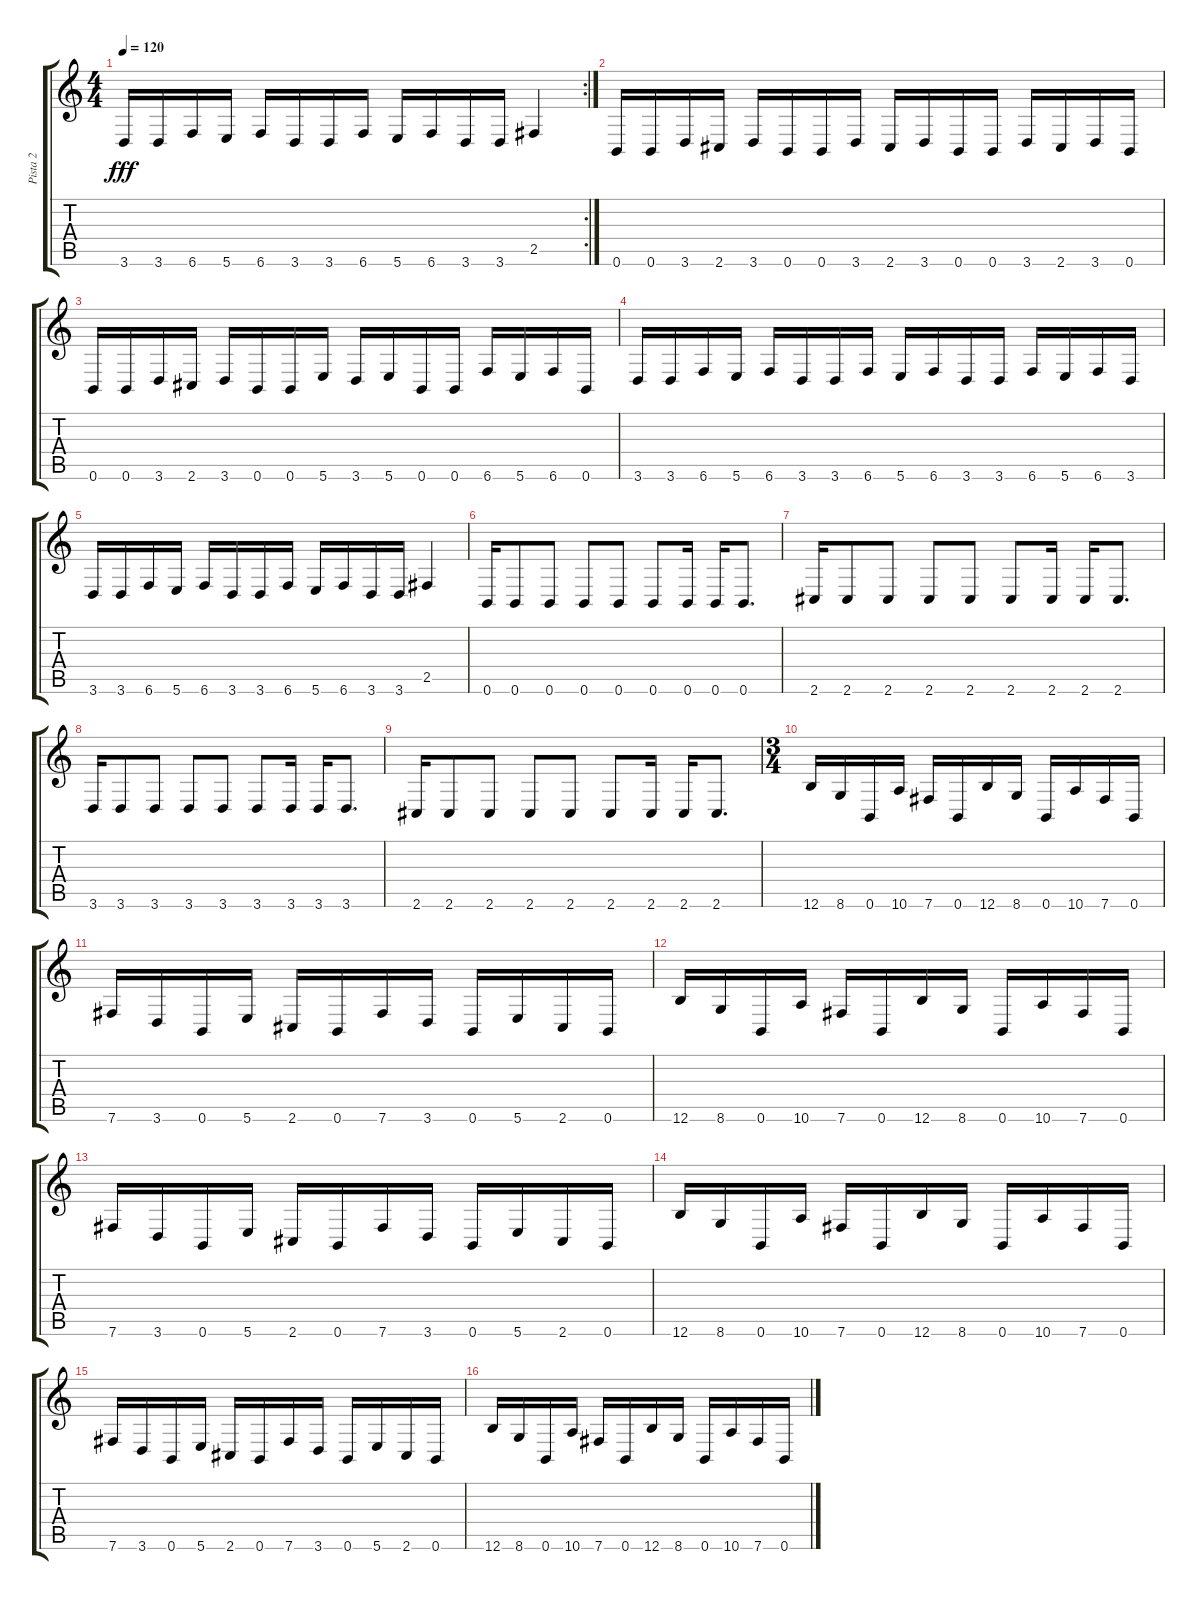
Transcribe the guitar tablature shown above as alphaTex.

\track ("Pista 2" "Pista 2") {instrument electricbassfinger}
\staff {score tabs}
\tuning (B3 Gb3 D3 A2 E2 B1) {hide}
\rc 2
\ts (4 4)
\tempo 120
\clef g2
\ks c
3.6.16{dy fff} 3.6.16 6.6.16 5.6.16 6.6.16 3.6.16 3.6.16 6.6.16 5.6.16 6.6.16 3.6.16 3.6.16 2.5.4 |
0.6.16 0.6.16 3.6.16 2.6.16 3.6.16 0.6.16 0.6.16 3.6.16 2.6.16 3.6.16 0.6.16 0.6.16 3.6.16 2.6.16 3.6.16 0.6.16 |
0.6.16 0.6.16 3.6.16 2.6.16 3.6.16 0.6.16 0.6.16 5.6.16 3.6.16 5.6.16 0.6.16 0.6.16 6.6.16 5.6.16 6.6.16 0.6.16 |
3.6.16 3.6.16 6.6.16 5.6.16 6.6.16 3.6.16 3.6.16 6.6.16 5.6.16 6.6.16 3.6.16 3.6.16 6.6.16 5.6.16 6.6.16 3.6.16 |
3.6.16 3.6.16 6.6.16 5.6.16 6.6.16 3.6.16 3.6.16 6.6.16 5.6.16 6.6.16 3.6.16 3.6.16 2.5.4 |
0.6.16 0.6.8 0.6.8 0.6.8 0.6.8 0.6.8 0.6.16 0.6.16 0.6.8{d} |
2.6.16 2.6.8 2.6.8 2.6.8 2.6.8 2.6.8 2.6.16 2.6.16 2.6.8{d} |
3.6.16 3.6.8 3.6.8 3.6.8 3.6.8 3.6.8 3.6.16 3.6.16 3.6.8{d} |
2.6.16 2.6.8 2.6.8 2.6.8 2.6.8 2.6.8 2.6.16 2.6.16 2.6.8{d} |
\ts (3 4)
12.6.16 8.6.16 0.6.16 10.6.16 7.6.16 0.6.16 12.6.16 8.6.16 0.6.16 10.6.16 7.6.16 0.6.16 |
7.6.16 3.6.16 0.6.16 5.6.16 2.6.16 0.6.16 7.6.16 3.6.16 0.6.16 5.6.16 2.6.16 0.6.16 |
12.6.16 8.6.16 0.6.16 10.6.16 7.6.16 0.6.16 12.6.16 8.6.16 0.6.16 10.6.16 7.6.16 0.6.16 |
7.6.16 3.6.16 0.6.16 5.6.16 2.6.16 0.6.16 7.6.16 3.6.16 0.6.16 5.6.16 2.6.16 0.6.16 |
12.6.16 8.6.16 0.6.16 10.6.16 7.6.16 0.6.16 12.6.16 8.6.16 0.6.16 10.6.16 7.6.16 0.6.16 |
7.6.16 3.6.16 0.6.16 5.6.16 2.6.16 0.6.16 7.6.16 3.6.16 0.6.16 5.6.16 2.6.16 0.6.16 |
12.6.16 8.6.16 0.6.16 10.6.16 7.6.16 0.6.16 12.6.16 8.6.16 0.6.16 10.6.16 7.6.16 0.6.16
